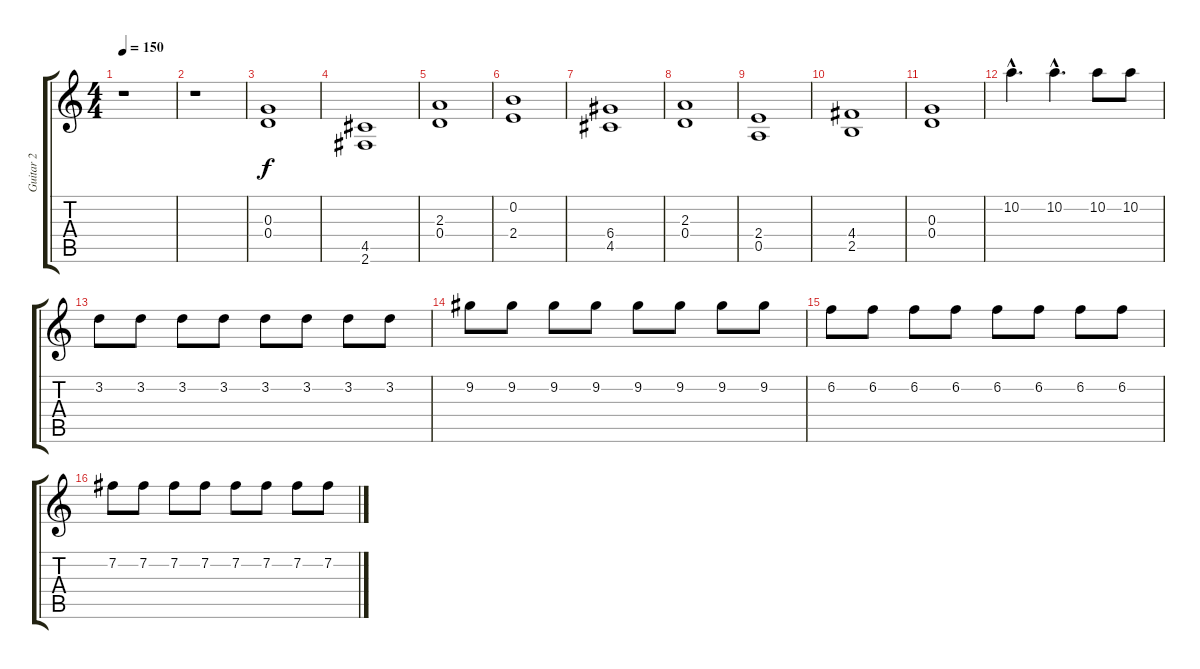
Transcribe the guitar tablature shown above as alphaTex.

\track ("Guitar 2" "Guitar 2") {instrument overdrivenguitar}
\staff {score tabs}
\tuning (E4 B3 G3 D3 A2 E2) {hide}
\ts (4 4)
\tempo 150
\clef g2
\ks c
r.1{dy f} |
r.1 |
(0.3 0.4).1 |
(4.5 2.6).1 |
(2.3 0.4).1 |
(0.2 2.4).1 |
(6.4 4.5).1 |
(2.3 0.4).1 |
(2.4 0.5).1 |
(4.4 2.5).1 |
(0.3 0.4).1 |
10.2{hac}.4{d} 10.2{hac}.4{d} 10.2.8 10.2.8 |
3.2.8 3.2.8 3.2.8 3.2.8 3.2.8 3.2.8 3.2.8 3.2.8 |
9.2.8 9.2.8 9.2.8 9.2.8 9.2.8 9.2.8 9.2.8 9.2.8 |
6.2.8 6.2.8 6.2.8 6.2.8 6.2.8 6.2.8 6.2.8 6.2.8 |
7.2.8 7.2.8 7.2.8 7.2.8 7.2.8 7.2.8 7.2.8 7.2.8
